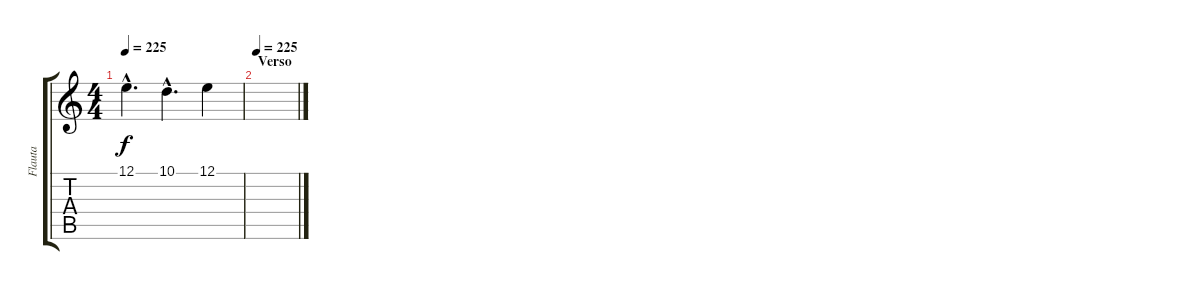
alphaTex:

\track ("Flauta" "Flauta") {instrument flute}
\staff {score tabs}
\tuning (E4 B3 G3 D3 A2 E2) {hide}
\ts (4 4)
\tempo 225
\clef g2
\ks c
12.1{hac}.4{d dy f} 10.1{hac}.4{d} 12.1.4 |
\section ("" "Verso")
\tempo 225
